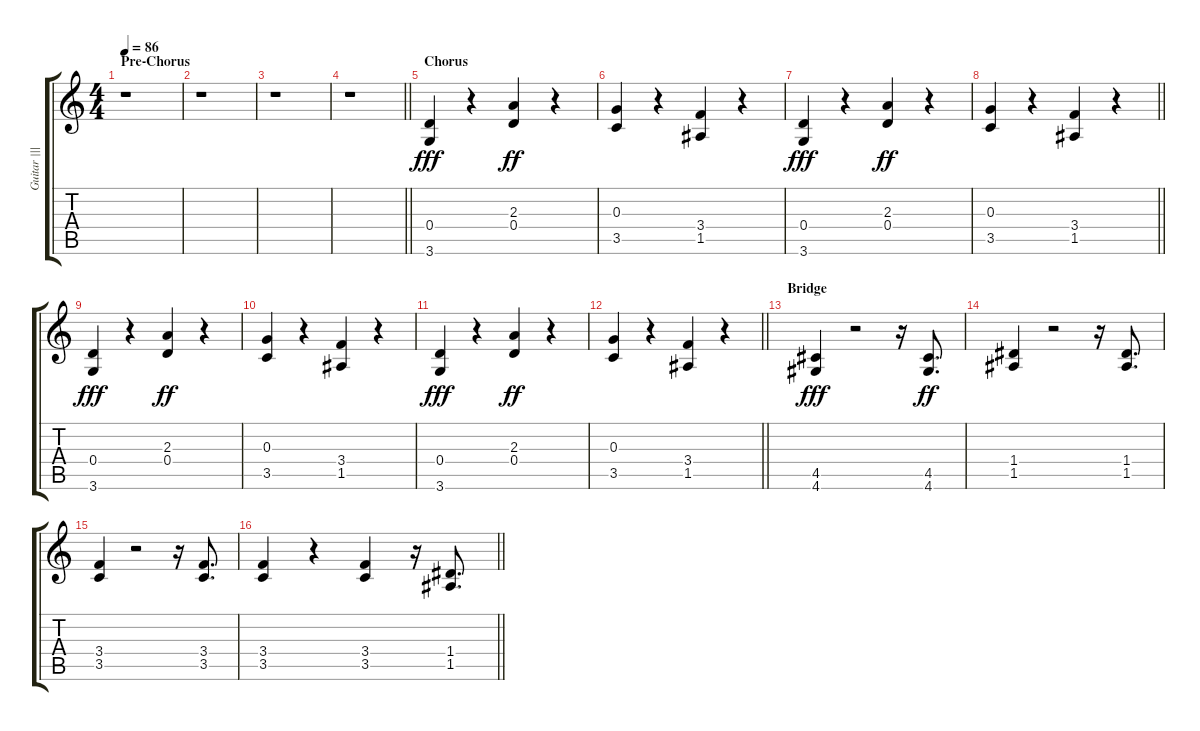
\track ("Guitar ||| (Overdrive)" "Guitar |||") {instrument overdrivenguitar}
\staff {score tabs}
\tuning (E4 B3 G3 D3 A2 E2) {hide}
\ts (4 4)
\section ("" "Pre-Chorus")
\tempo 86
\clef g2
\ks c
r.1{dy ff} |
r.1 |
r.1 |
\barLineRight lightlight
r.1 |
\section ("" "Chorus")
(0.4 3.6).4{dy fff} r.4 (2.3 0.4).4{dy ff} r.4 |
(0.3 3.5).4 r.4 (3.4 1.5).4 r.4 |
(0.4 3.6).4{dy fff} r.4 (2.3 0.4).4{dy ff} r.4 |
\barLineRight lightlight
(0.3 3.5).4 r.4 (3.4 1.5).4 r.4 |
(0.4 3.6).4{dy fff} r.4 (2.3 0.4).4{dy ff} r.4 |
(0.3 3.5).4 r.4 (3.4 1.5).4 r.4 |
(0.4 3.6).4{dy fff} r.4 (2.3 0.4).4{dy ff} r.4 |
\barLineRight lightlight
(0.3 3.5).4 r.4 (3.4 1.5).4 r.4 |
\section ("" "Bridge")
(4.5 4.6).4{dy fff} r.2 r.16 (4.5 4.6).8{d dy ff} |
(1.4 1.5).4 r.2 r.16 (1.4 1.5).8{d} |
(3.4 3.5).4 r.2 r.16 (3.4 3.5).8{d} |
\barLineRight lightlight
(3.4 3.5).4 r.4 (3.4 3.5).4 r.16 (1.4 1.5).8{d}
